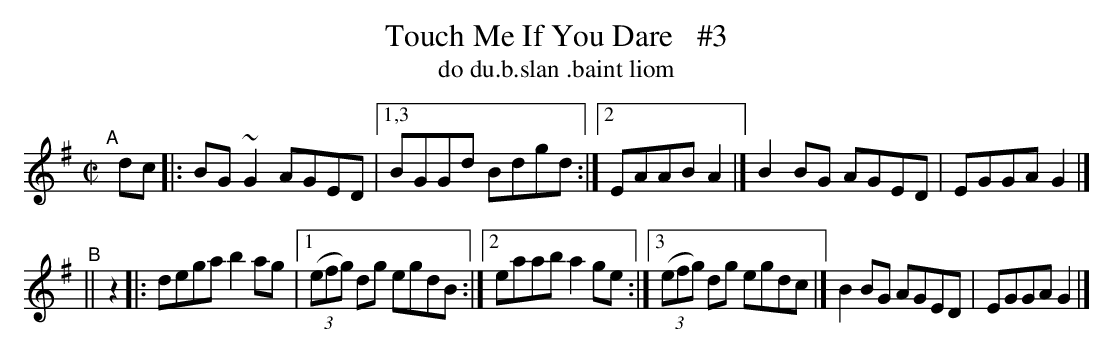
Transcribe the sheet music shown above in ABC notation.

X:1
T: Touch Me If You Dare   #3
T: do du\.b\.slan \.baint liom
M: C|
L: 1/8
K: G
"^A"\
[|] dc |: BG~G2 AGED |[1,3 BGGd Bdgd :|[2 EAAB A2 |] B2BG AGED | EGGA G2 |]
"^B"\
|| z2 |: dega b2ag |[1 (3(efg) dg egdB :|[2 eaab a2ge :|[3 (3(efg) dg egdc |] B2BG AGED | EGGA G2 |]
